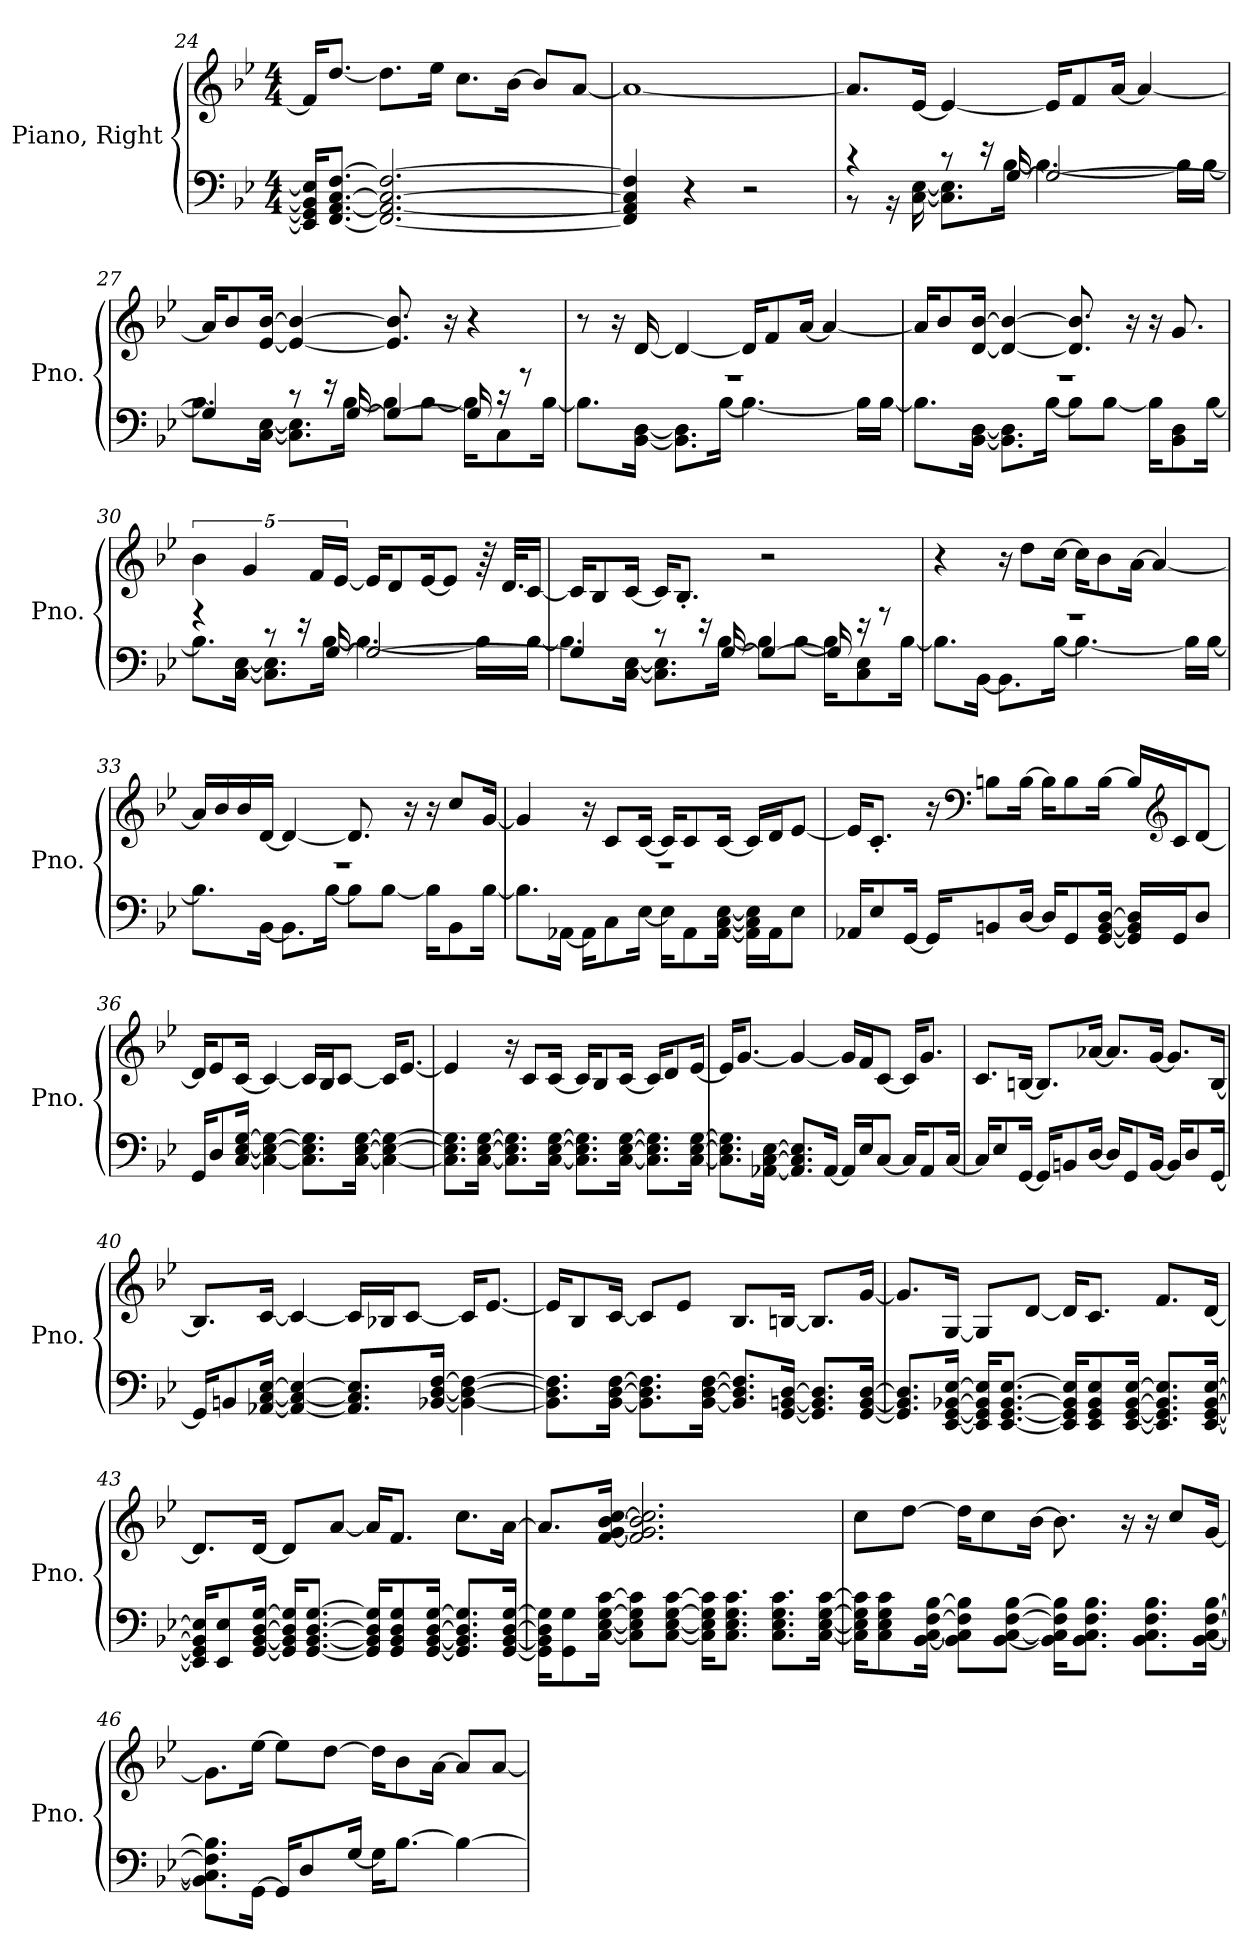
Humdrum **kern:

**kern	**kern
*part1	*part1
*staff2	*staff1
*I"Piano, Right	*
*I'Pno.	*
*clefF4	*clefG2
*k[b-e-]	*k[b-e-]
*M4/4	*M4/4
=24	=24
16EE-/] 16GG/] 16BB-/] 16E-/]KL	16f/KL]
[8.FF/ [8.AA/ [8.C/ [8.F/J	[8.dd/J
2.FF/_ 2.AA/_ 2.C/_ 2.F/_	8.dd\L]
.	16ee-\Jk
.	8.cc\L
.	[16b-\Jk
.	8b-/L]
.	[8a/J
=25	=25
4FF/] 4AA/] 4C/] 4F/]	1a_
4r	.
2r	.
=26	=26
*^	*
4r	8r	8.a/L]
.	16r	.
.	[16C\ [16E-\	[16e-/Jk
8r	8.C\] 8.E-\]L	4e-/_
16r	.	.
[16G/	[16B-\Jk	.
2G/_	4.B-\_	16e-/KL]
.	.	8f/
.	.	[16a/Jk
.	.	4a/_
.	16B-\LL]	.
.	[16B-\JJ	.
!!LO:PB:g=z
=27	=27	=27
4G/]	8.B-\L]	16a/KL]
.	.	8b-/
.	[16C\ [16E-\Jk	[16e-/ [16b-/Jk
8r	8.C\] 8.E-\]L	4e-/_ 4b-/_
16r	.	.
[16G/	[16B-\Jk	.
4G/_	8B-\L]	8.e-/] 8.b-/]
.	[8B-\J	.
.	.	16r
16G/]	16B-\KL]	4r
16r	8C\	.
8r	.	.
.	[16B-\Jk	.
=28	=28	=28
1r	8.B-\L]	8r
.	.	16r
.	[16BB-\ [16D\Jk	[16d/
.	8.BB-\] 8.D\]L	4d/_
.	[16B-\Jk	.
.	4.B-\_	16d/KL]
.	.	8f/
.	.	[16a/Jk
.	.	4a/_
.	16B-\LL]	.
.	[16B-\JJ	.
=29	=29	=29
1r	8.B-\L]	16a/KL]
.	.	8b-/
.	[16BB-\ [16D\Jk	[16d/ [16b-/Jk
.	8.BB-\] 8.D\]L	4d/_ 4b-/_
.	[16B-\Jk	.
.	8B-\L]	8.d/] 8.b-/]
.	[8B-\J	.
.	.	16r
.	16B-\KL]	16r
.	8BB-\ 8D\	8.g/
.	[16B-\Jk	.
!!LO:LB:g=z
=30	=30	=30
4r	8.B-\L]	5b-\
.	[16C\ [16E-\Jk	.
.	.	5g/
8r	8.C\] 8.E-\]L	.
16r	.	.
.	.	20f/LL
[16G/	[16B-\Jk	.
.	.	[20e-/JJ
2G/_	4.B-\_	16e-/KL]
.	.	8d/
.	.	[16e-/K
.	.	8e-/J]
.	16B-\LL]	64r
.	.	32.d/KLL
.	[16B-\JJ	[16c/JJ
=31	=31	=31
4G/]	8.B-\L]	16c/KL]
.	.	8B-/
.	[16C\ [16E-\Jk	[16c/Jk
8r	8.C\] 8.E-\]L	16c/KL]
.	.	8.B-'/J
16r	.	.
[16G/	[16B-\Jk	.
4G/_	8B-\L]	2r
.	[8B-\J	.
16G/]	16B-\KL]	.
16r	8C\ 8E-\	.
8r	.	.
.	[16B-\Jk	.
!!LO:LB:g=z
=32	=32	=32
1r	8.B-\L]	4r
.	[16BB-\Jk	.
.	8.BB-\L]	16r
.	.	8dd\L
.	[16B-\Jk	[16cc\Jk
.	4.B-\_	16cc\KL]
.	.	8b-\
.	.	[16a\Jk
.	.	4a/_
.	16B-\LL]	.
.	[16B-\JJ	.
=33	=33	=33
1r	8.B-\L]	16a/LL]
.	.	16b-/
.	.	16b-/
.	[16BB-\Jk	[16d/JJ
.	8.BB-\L]	4d/_
.	[16B-\Jk	.
.	8B-\L]	8.d/]
.	[8B-\J	.
.	.	16r
.	16B-\KL]	16r
.	8BB-\	8cc/L
.	[16B-\Jk	[16g/Jk
=34	=34	=34
1r	8.B-\L]	4g/]
.	[16AA-X\Jk	.
.	16AA-\KL]	16r
.	8C\	8c/L
.	[16E-\Jk	[16c/Jk
.	16E-\KL]	16c/KL]
.	8AA-\	8c/
.	[16AA-\ [16C\ [16E-\Jk	[16c/Jk
.	16AA-\] 16C\] 16E-\]LL	16c/LL]
.	16AA-\J	16d/J
.	8E-\J	[8e-/J
*v	*v	*
!!LO:LB:g=z
=35	=35
16AA-X/KL	16e-/KL]
8E-/	8.c'/J
[16GG/Jk	.
16GG/KL]	16r
*	*clefF4
8BBn/	8Bn\L
[16D/Jk	[16B\Jk
16D/KL]	16B\KL]
8GG/	8B\
[16GG/ [16BB/ [16D/Jk	[16B\Jk
16GG/] 16BB/] 16D/]LL	16B/LL]
*	*clefG2
16GG/J	16c/J
8D/J	[8d/J
=36	=36
16GG/KL	16d/KL]
8D/	8e-/
[16C/ [16E-/ [16G/Jk	[16c/Jk
4C\_ 4E-\_ 4G\_	4c/_
8.C\] 8.E-\] 8.G\]L	16c/LL]
.	16B-/J
.	[8c/J
[16C\ [16E-\ [16G\Jk	.
4C\_ 4E-\_ 4G\_	16c/KL]
.	[8.e-/J
!!LO:LB:g=z
=37	=37
8.C\] 8.E-\] 8.G\]L	4e-/]
[16C\ [16E-\ [16G\Jk	.
8.C\] 8.E-\] 8.G\]L	16r
.	8c/L
[16C\ [16E-\ [16G\Jk	[16c/Jk
8.C\] 8.E-\] 8.G\]L	16c/KL]
.	8B-/
[16C\ [16E-\ [16G\Jk	[16c/Jk
8.C\] 8.E-\] 8.G\]L	16c/KL]
.	8d/
[16C\ [16E-\ [16G\Jk	[16e-/Jk
=38	=38
8.C\] 8.E-\] 8.G\]L	16e-/KL]
.	[8.g/J
[16AA-X\ [16C\ [16E-\Jk	.
8.AA-/] 8.C/] 8.E-/]L	4g/_
[16AA-/Jk	.
16AA-/LL]	16g/LL]
16E-/J	16f/J
[8C/J	[8c/J
16C/KL]	16c/KL]
8AA-/	8.g/J
[16C/Jk	.
=39	=39
16C/KL]	8.c/L
8E-/	.
[16GG/Jk	[16Bn/Jk
16GG/KL]	8.B/L]
8BBn/	.
[16D/Jk	[16a-X/Jk
16D/KL]	8.a-/L]
8GG/	.
[16BB/Jk	[16g/Jk
16BB/KL]	8.g/L]
8D/	.
[16GG/Jk	[16B/Jk
!!LO:LB:g=z
=40	=40
16GG/KL]	8.B/L]
8BBn/	.
[16AA-X/ [16C/ [16E-/Jk	[16c/Jk
4AA-/_ 4C/_ 4E-/_	4c/_
8.AA-/] 8.C/] 8.E-/]L	16c/LL]
.	16B-X/J
.	[8c/J
[16BB-X/ [16D/ [16F/Jk	.
4BB-\_ 4D\_ 4F\_	16c/KL]
.	[8.e-/J
=41	=41
8.BB-\] 8.D\] 8.F\]L	16e-/KL]
.	8B-/
[16BB-\ [16D\ [16F\Jk	[16c/Jk
8.BB-\] 8.D\] 8.F\]L	8c/L]
.	8e-/J
[16BB-\ [16D\ [16F\Jk	.
8.BB-/] 8.D/] 8.F/]L	8.B-/L
[16GG/ [16BBn/ [16D/Jk	[16Bn/Jk
8.GG/] 8.BB/] 8.D/]L	8.B/L]
[16GG/ [16BB/ [16D/Jk	[16g/Jk
!!LO:PB:g=z
=42	=42
8.GG/] 8.BB/] 8.D/]L	8.g/L]
[16EE-/ [16GG/ [16BB-X/ [16E-/Jk	[16G/Jk
16EE-/] 16GG/] 16BB-/] 16E-/]KL	8G/L]
[8.EE-/ [8.GG/ [8.BB-/ [8.E-/J	.
.	[8d/J
16EE-/] 16GG/] 16BB-/] 16E-/]KL	16d/KL]
8EE-/ 8GG/ 8BB-/ 8E-/	8.c/J
[16EE-/ [16GG/ [16BB-/ [16E-/Jk	.
8.EE-/] 8.GG/] 8.BB-/] 8.E-/]L	8.f/L
[16EE-/ [16GG/ [16BB-/ [16E-/Jk	[16d/Jk
=43	=43
16EE-/] 16GG/] 16BB-/] 16E-/]KL	8.d/L]
8EE-/ 8E-/	.
[16GG/ [16BB-/ [16D/ [16G/Jk	[16d/Jk
16GG/] 16BB-/] 16D/] 16G/]KL	8d/L]
[8.GG/ [8.BB-/ [8.D/ [8.G/J	.
.	[8a/J
16GG/] 16BB-/] 16D/] 16G/]KL	16a/KL]
8GG/ 8BB-/ 8D/ 8G/	8.f/J
[16GG/ [16BB-/ [16D/ [16G/Jk	.
8.GG/] 8.BB-/] 8.D/] 8.G/]L	8.cc\L
[16GG/ [16BB-/ [16D/ [16G/Jk	[16a\Jk
=44	=44
16GG\] 16BB-\] 16D\] 16G\]KL	8.a/L]
8GG\ 8G\	.
[16C\ [16E-\ [16G\ [16c\Jk	[16f/ [16g/ [16b-/ [16cc/Jk
8C\] 8E-\] 8G\] 8c\]L	2.f/] 2.g/] 2.b-/] 2.cc/]
[8C\ [8E-\ [8G\ [8c\J	.
16C\] 16E-\] 16G\] 16c\]KL	.
8.C\ 8.E-\ 8.G\ 8.c\J	.
8.C\ 8.E-\ 8.G\ 8.c\L	.
[16C\ [16E-\ [16G\ [16c\Jk	.
!!LO:LB:g=z
=45	=45
16C\] 16E-\] 16G\] 16c\]KL	8cc\L
8C\ 8E-\ 8G\ 8c\	.
.	[8dd\J
[16BB-\ [16C\ [16F\ [16B-\Jk	.
8BB-\] 8C\] 8F\] 8B-\]L	16dd\KL]
.	8cc\
[8BB-\ [8C\ [8F\ [8B-\J	.
.	[16b-\Jk
16BB-\] 16C\] 16F\] 16B-\]KL	8.b-\]
8.BB-\ 8.C\ 8.F\ 8.B-\J	.
.	16r
8.BB-\ 8.C\ 8.F\ 8.B-\L	16r
.	8cc/L
[16BB-\ [16C\ [16F\ [16B-\Jk	[16g/Jk
=46	=46
8.BB-\] 8.C\] 8.F\] 8.B-\]L	8.g\L]
[16GG\Jk	[16ee-\Jk
16GG/KL]	8ee-\L]
8D/	.
.	[8dd\J
[16G/Jk	.
16G\KL]	16dd\KL]
[8.B-\J	8b-\
.	[16a\Jk
4B-\_	8a/L]
.	[8a/J
=	=
*-	*-
